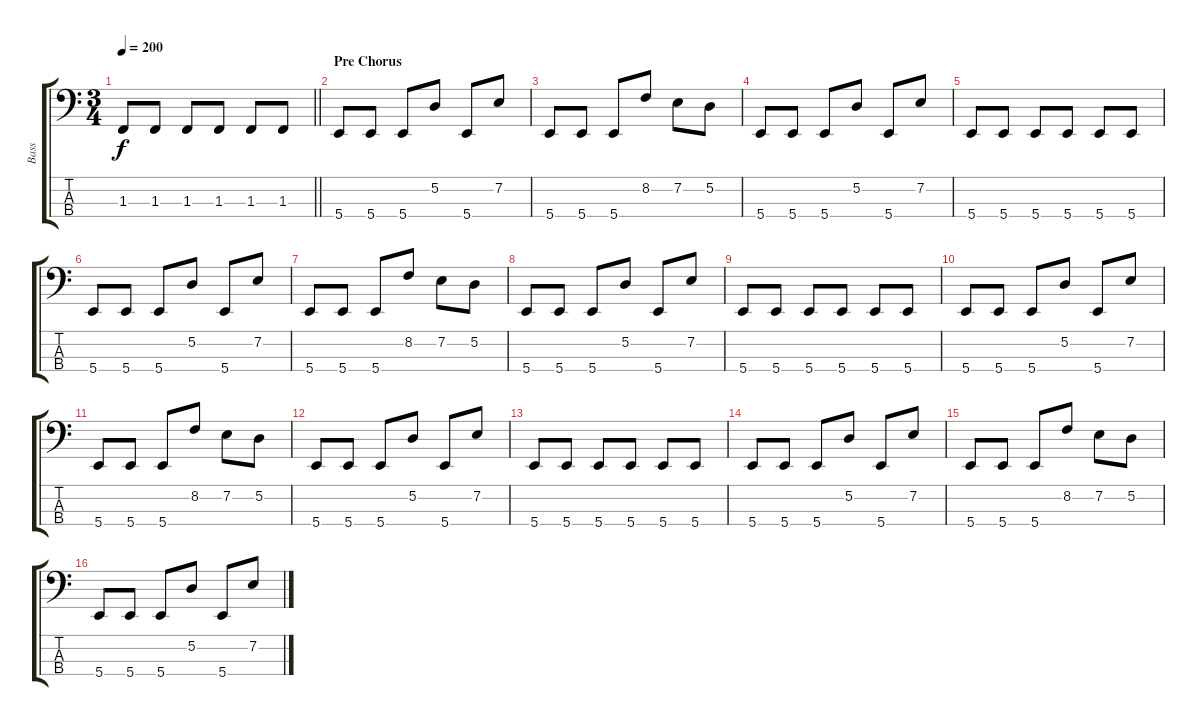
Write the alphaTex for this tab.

\track ("Bass" "Bass") {instrument electricbasspick}
\staff {score tabs}
\tuning (D2 A1 E1 B0) {hide}
\ts (3 4)
\tempo 200
\clef f4
\barLineRight lightlight
\ks c
1.3.8{dy f} 1.3.8 1.3.8 1.3.8 1.3.8 1.3.8 |
\section ("" "Pre Chorus")
5.4.8 5.4.8 5.4.8 5.2.8 5.4.8 7.2.8 |
5.4.8 5.4.8 5.4.8 8.2.8 7.2.8 5.2.8 |
5.4.8 5.4.8 5.4.8 5.2.8 5.4.8 7.2.8 |
5.4.8 5.4.8 5.4.8 5.4.8 5.4.8 5.4.8 |
5.4.8 5.4.8 5.4.8 5.2.8 5.4.8 7.2.8 |
5.4.8 5.4.8 5.4.8 8.2.8 7.2.8 5.2.8 |
5.4.8 5.4.8 5.4.8 5.2.8 5.4.8 7.2.8 |
5.4.8 5.4.8 5.4.8 5.4.8 5.4.8 5.4.8 |
5.4.8 5.4.8 5.4.8 5.2.8 5.4.8 7.2.8 |
5.4.8 5.4.8 5.4.8 8.2.8 7.2.8 5.2.8 |
5.4.8 5.4.8 5.4.8 5.2.8 5.4.8 7.2.8 |
5.4.8 5.4.8 5.4.8 5.4.8 5.4.8 5.4.8 |
5.4.8 5.4.8 5.4.8 5.2.8 5.4.8 7.2.8 |
5.4.8 5.4.8 5.4.8 8.2.8 7.2.8 5.2.8 |
5.4.8 5.4.8 5.4.8 5.2.8 5.4.8 7.2.8
